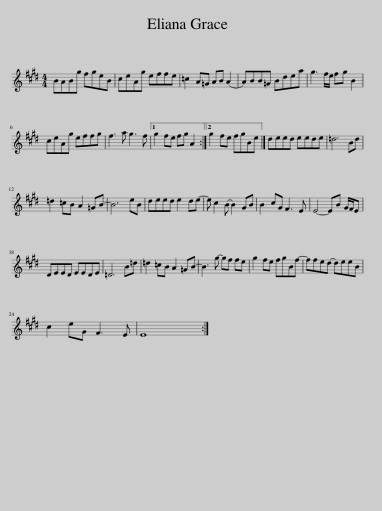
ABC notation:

X:1
L:1/8
M:4/4
I:linebreak $
K:E
V:1 treble
V:1
 BABg fgeB | ceAg effe | =c2 A=G AB (A2 | A)BB=G Bdea | g3 f/e/ fg B2 |$ %5
 ceAg effg | f3 a g3 f |1 g2 fe fg A2 :|2 g2 fe fgBe |] deed eede | %10
 =d6 Bd |$ =d2 =cB A2 =GB- | B6 eB | deed e2 de- | e c2 B- B2 GB | %15
 B2 cG F3 E | E4- EB G/F/E |$ DEED EEDE | =D6 B=d | =d2 =cB A2 =GB- | %20
 B3 g- gf fe | g2 fe fgBf- | ffed- deeB |$ c2 eG F3 E | E8 :| %25
